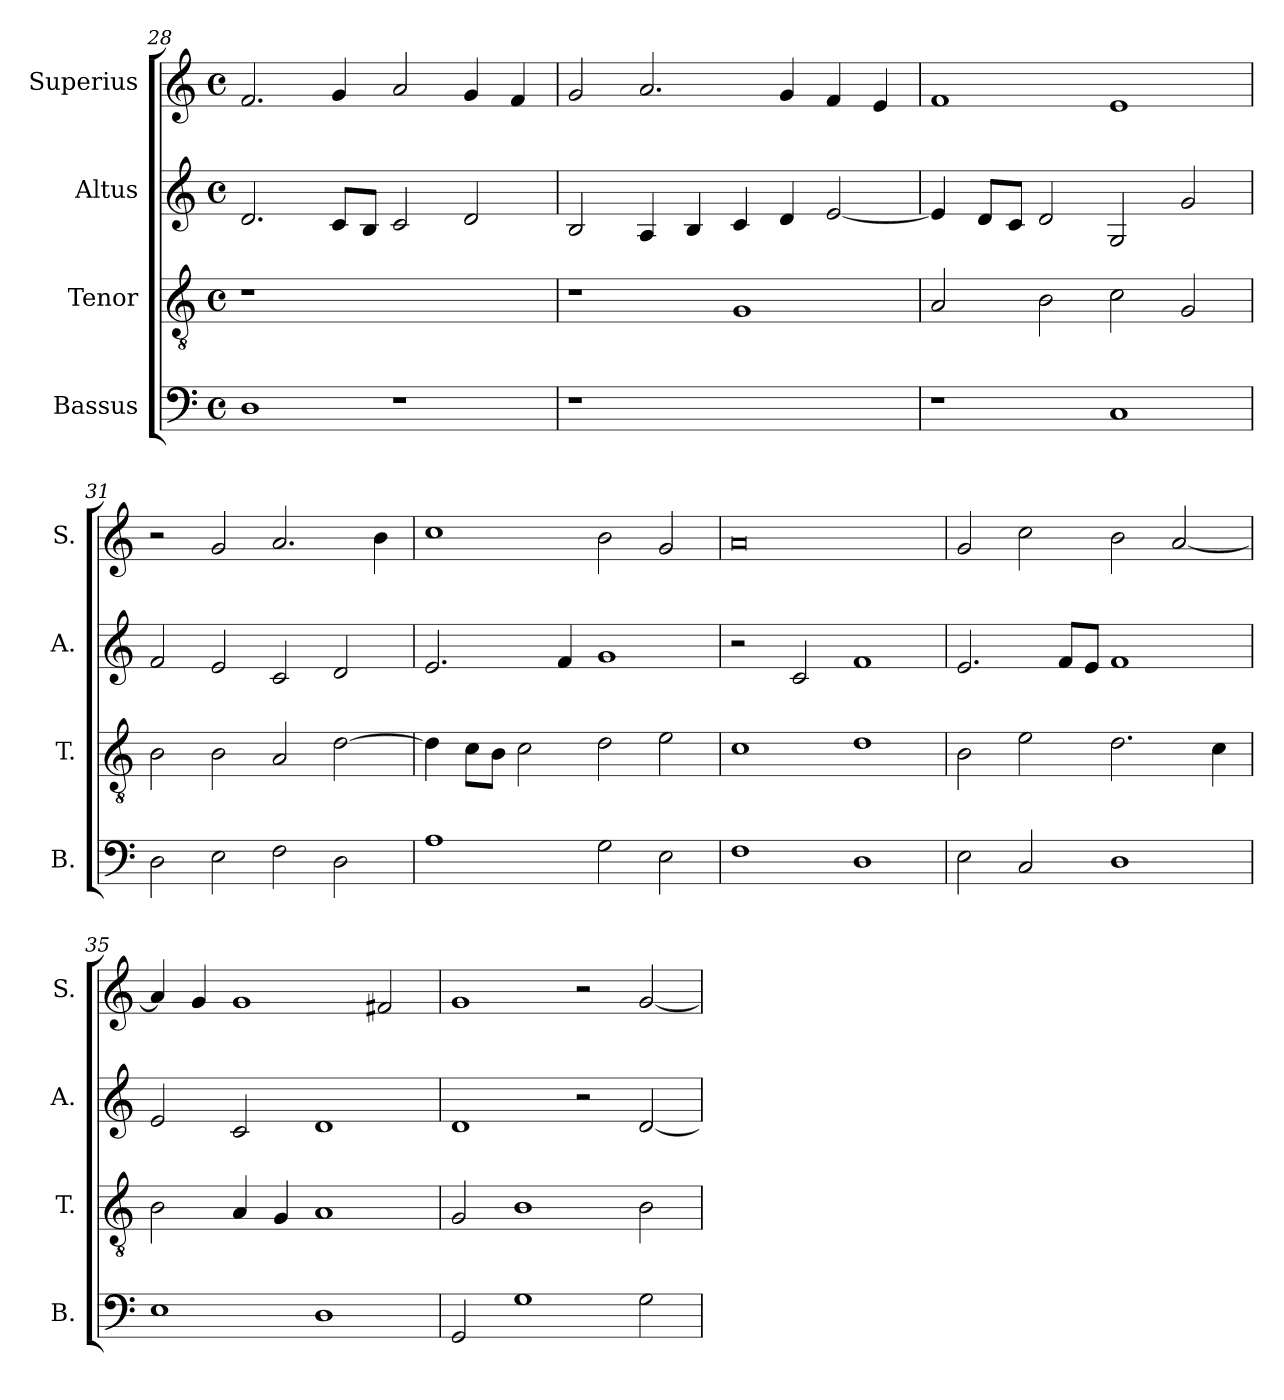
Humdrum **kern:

**kern	**kern	**kern	**kern
*part4	*part3	*part2	*part1
*staff4	*staff3	*staff2	*staff1
*I"Bassus	*I"Tenor	*I"Altus	*I"Superius
*I'B.	*I'T.	*I'A.	*I'S.
*clefF4	*clefGv2	*clefG2	*clefG2
*	*ITrd7c12	*	*
*k[]	*k[]	*k[]	*k[]
*C:	*C:	*C:	*C:
*M4/4	*M4/4	*M4/4	*M4/4
*met(c)	*met(c)	*met(c)	*met(c)
=28	=28	=28	=28
!	!LO:N:vis=1	!	!
1Di	1r	2.di/	2.fi/
.	.	8ci/L	4gi/
.	.	8Bi/J	.
1r	1ryy	2ci/	2ai/
.	.	2di/	4gi/
.	.	.	4fi/
=29	=29	=29	=29
!LO:N:vis=1	!	!	!
1r	1r	2Bi/	2gi/
.	.	4Ai/	2.ai/
.	.	4Bi/	.
1ryy	1GGi	4ci/	.
.	.	4di/	4gi/
.	.	[<2ei/	4fi/
.	.	.	4ei/
!!LO:PB:g=z
=30	=30	=30	=30
1r	2AAi/	4ei/]	1fi
.	.	8di/L	.
.	.	8ci/J	.
.	2BBi\	2di/	.
1Ci	2Ci\	2Gi/	1ei
.	2GGi/	2gi/	.
=31	=31	=31	=31
2Di\	2BBi\	2fi/	2r
2Ei\	2BBi\	2ei/	2gi/
2Fi\	2AAi/	2ci/	2.ai/
2Di\	[>2Di\	2di/	.
.	.	.	4bi\
=32	=32	=32	=32
1Ai	4Di\]	2.ei/	1cci
.	8Ci\L	.	.
.	8BBi\J	.	.
.	2Ci\	.	.
.	.	4fi/	.
2Gi\	2Di\	1gi	2bi\
2Ei\	2Ei\	.	2gi/
=33	=33	=33	=33
1Fi	1Ci	2r	0ai
.	.	2ci/	.
1Di	1Di	1fi	.
=34	=34	=34	=34
2Ei\	2BBi\	2.ei/	2gi/
2Ci/	2Ei\	.	2cci\
.	.	8fi/L	.
.	.	8ei/J	.
1Di	2.Di\	1fi	2bi\
.	.	.	[<2ai/
.	4Ci\	.	.
!!LO:LB:g=z
=35	=35	=35	=35
1Ei	2BBi\	2ei/	4ai/]
.	.	.	4gi/
.	4AAi/	2ci/	1gi
.	4GGi/	.	.
1Di	1AAi	1di	.
.	.	.	2f#Xi/
=36	=36	=36	=36
2GGi/	2GGi/	1di	1gi
1Gi	1BBi	.	.
.	.	2r	2r
2Gi\	2BBi\	[<2di/	[<2gi/
=	=	=	=
*-	*-	*-	*-
